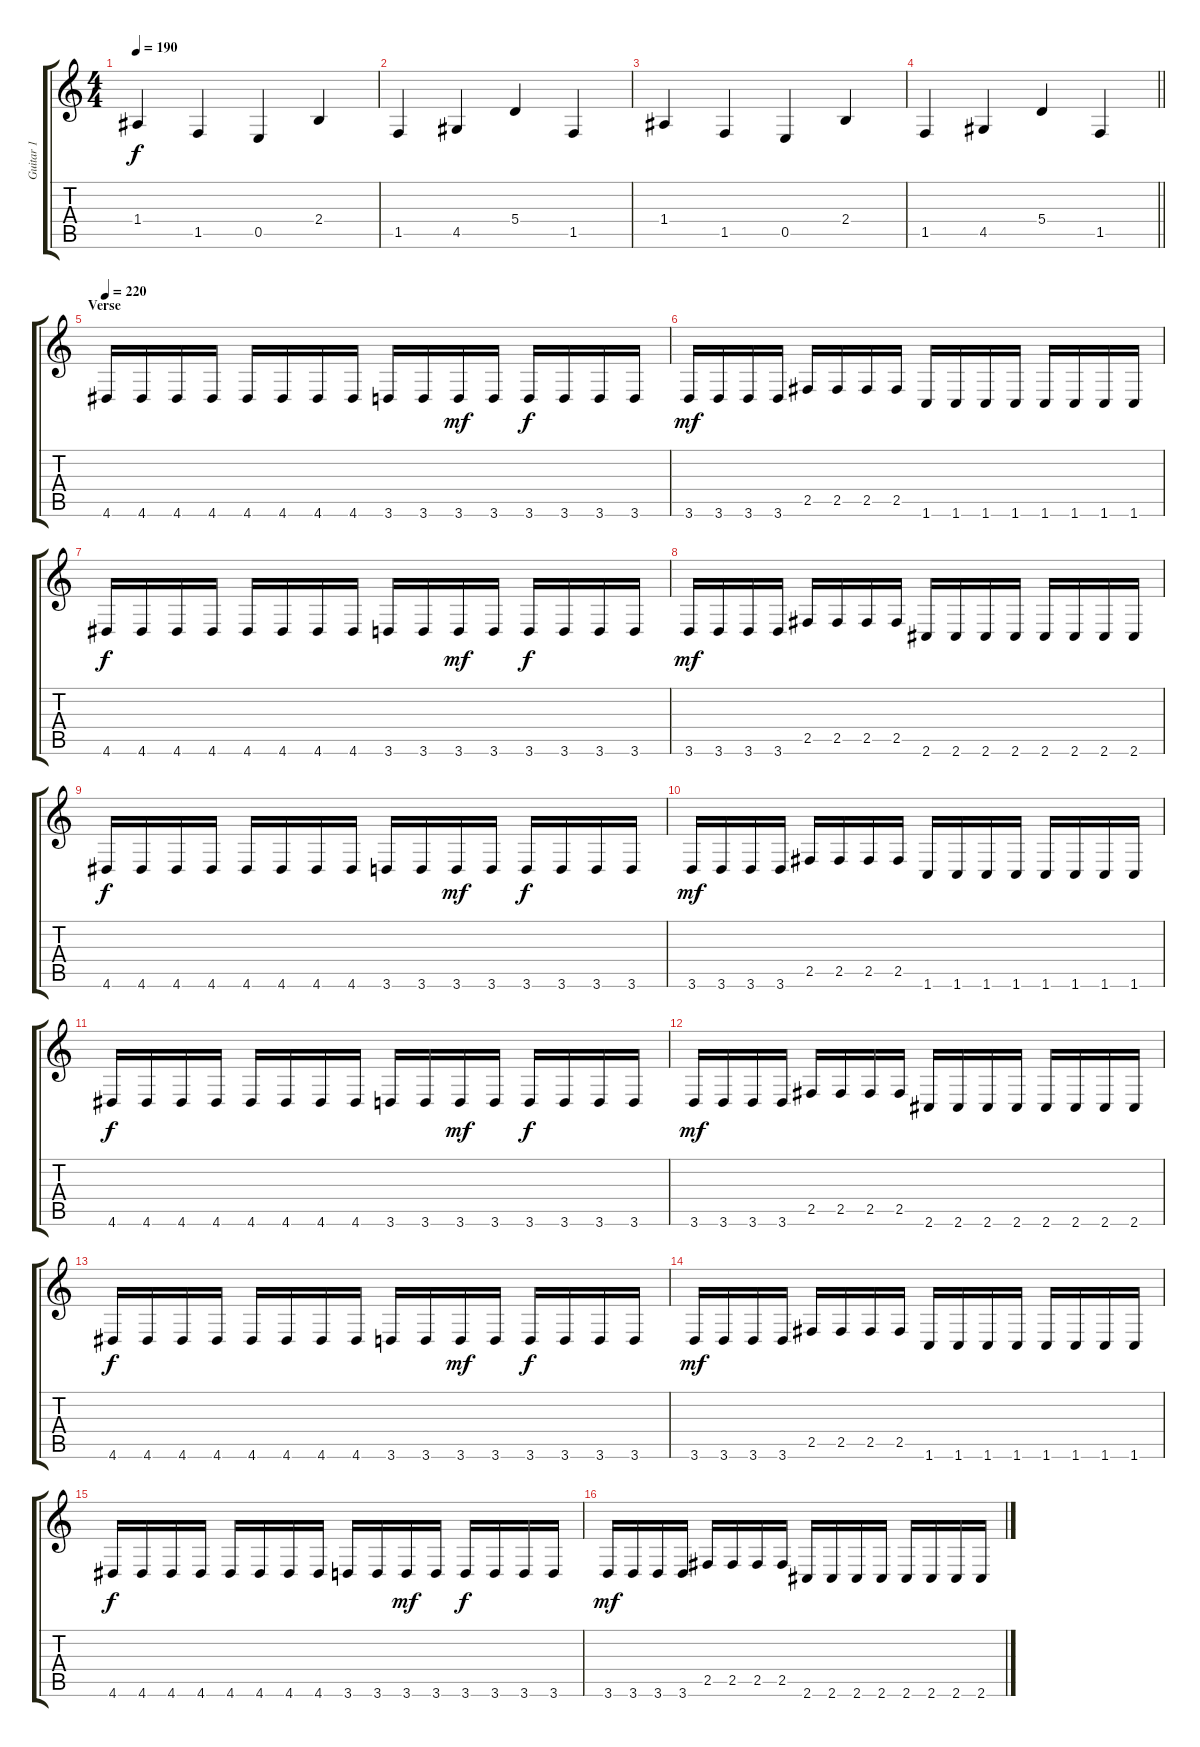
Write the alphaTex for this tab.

\track ("Guitar 1" "Guitar 1") {instrument distortionguitar}
\staff {score tabs}
\tuning (B3 Gb3 D3 A2 E2 B1) {hide}
\ts (4 4)
\tempo 190
\clef g2
\ks c
1.4.4{dy f} 1.5.4 0.5.4 2.4.4 |
1.5.4 4.5.4 5.4.4 1.5.4 |
1.4.4 1.5.4 0.5.4 2.4.4 |
\barLineRight lightlight
1.5.4 4.5.4 5.4.4 1.5.4 |
\section ("" "Verse")
\tempo 220
4.6.16 4.6.16 4.6.16 4.6.16 4.6.16 4.6.16 4.6.16 4.6.16 3.6.16 3.6.16 3.6.16{dy mf} 3.6.16 3.6.16{dy f} 3.6.16 3.6.16 3.6.16 |
3.6.16{dy mf} 3.6.16 3.6.16 3.6.16 2.5.16 2.5.16 2.5.16 2.5.16 1.6.16 1.6.16 1.6.16 1.6.16 1.6.16 1.6.16 1.6.16 1.6.16 |
4.6.16{dy f} 4.6.16 4.6.16 4.6.16 4.6.16 4.6.16 4.6.16 4.6.16 3.6.16 3.6.16 3.6.16{dy mf} 3.6.16 3.6.16{dy f} 3.6.16 3.6.16 3.6.16 |
3.6.16{dy mf} 3.6.16 3.6.16 3.6.16 2.5.16 2.5.16 2.5.16 2.5.16 2.6.16 2.6.16 2.6.16 2.6.16 2.6.16 2.6.16 2.6.16 2.6.16 |
4.6.16{dy f} 4.6.16 4.6.16 4.6.16 4.6.16 4.6.16 4.6.16 4.6.16 3.6.16 3.6.16 3.6.16{dy mf} 3.6.16 3.6.16{dy f} 3.6.16 3.6.16 3.6.16 |
3.6.16{dy mf} 3.6.16 3.6.16 3.6.16 2.5.16 2.5.16 2.5.16 2.5.16 1.6.16 1.6.16 1.6.16 1.6.16 1.6.16 1.6.16 1.6.16 1.6.16 |
4.6.16{dy f} 4.6.16 4.6.16 4.6.16 4.6.16 4.6.16 4.6.16 4.6.16 3.6.16 3.6.16 3.6.16{dy mf} 3.6.16 3.6.16{dy f} 3.6.16 3.6.16 3.6.16 |
3.6.16{dy mf} 3.6.16 3.6.16 3.6.16 2.5.16 2.5.16 2.5.16 2.5.16 2.6.16 2.6.16 2.6.16 2.6.16 2.6.16 2.6.16 2.6.16 2.6.16 |
4.6.16{dy f} 4.6.16 4.6.16 4.6.16 4.6.16 4.6.16 4.6.16 4.6.16 3.6.16 3.6.16 3.6.16{dy mf} 3.6.16 3.6.16{dy f} 3.6.16 3.6.16 3.6.16 |
3.6.16{dy mf} 3.6.16 3.6.16 3.6.16 2.5.16 2.5.16 2.5.16 2.5.16 1.6.16 1.6.16 1.6.16 1.6.16 1.6.16 1.6.16 1.6.16 1.6.16 |
4.6.16{dy f} 4.6.16 4.6.16 4.6.16 4.6.16 4.6.16 4.6.16 4.6.16 3.6.16 3.6.16 3.6.16{dy mf} 3.6.16 3.6.16{dy f} 3.6.16 3.6.16 3.6.16 |
3.6.16{dy mf} 3.6.16 3.6.16 3.6.16 2.5.16 2.5.16 2.5.16 2.5.16 2.6.16 2.6.16 2.6.16 2.6.16 2.6.16 2.6.16 2.6.16 2.6.16
